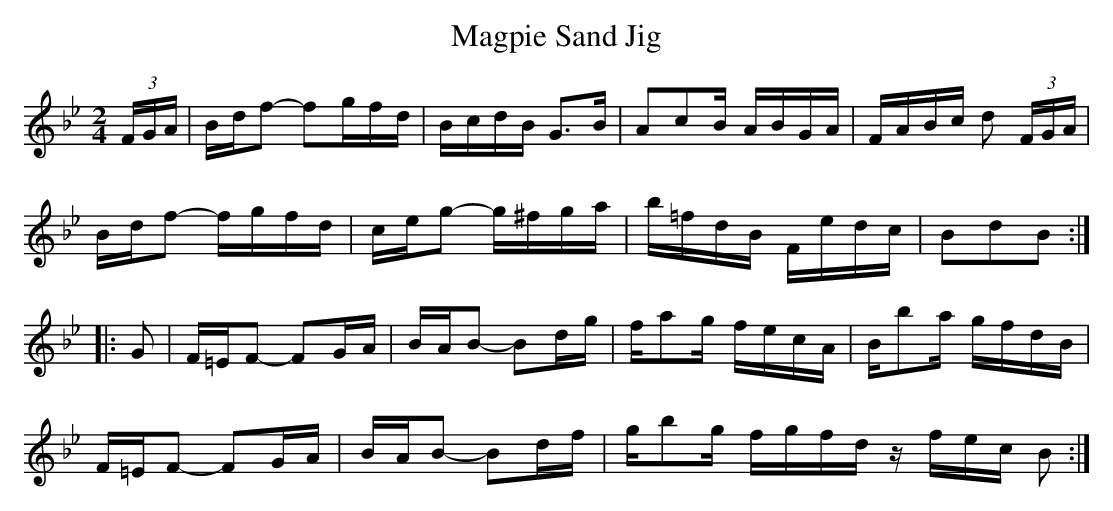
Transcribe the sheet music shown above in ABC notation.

X:1
T:Magpie Sand Jig
M:2/4
L:1/8
K:Bb
(3F/G/A/|B/d/f- fg/f/d/|B/c/d/B/ G>B|AcB/ A/B/G/A/|F/A/B/c/ d (3F/G/A/|
B/d/f- f/g/f/d/|c/e/g- g/^f/g/a/|b/=f/d/B/ F/e/d/c/|BdB:|
|:G|F/=E/F- FG/A/|B/A/B- Bd/g/|f/ag/ f/e/c/A/|B/ba/ g/f/d/B/|
F/=E/F- FG/A/|B/A/B- Bd/f/|g/bg/ f/g/f/d/ z/f/e/c/ B:|]
